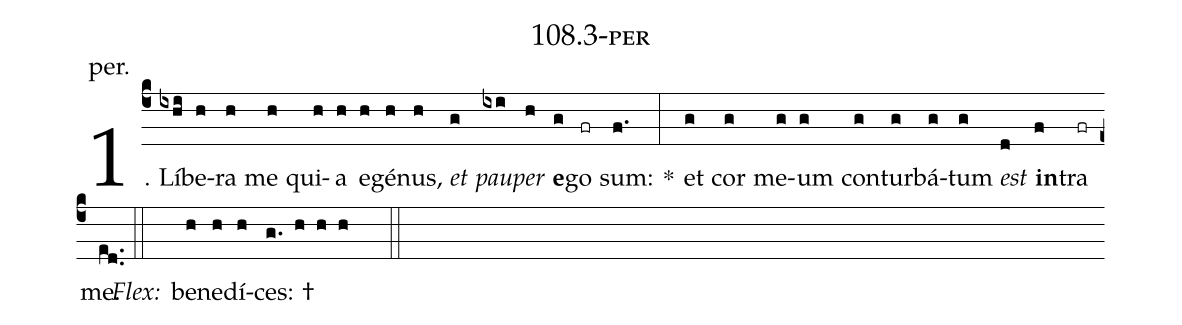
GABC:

name: 108.3-per;
annotation: per.;
%%
(c4)1. Lí(ixhi)be(h)ra(h) me(h) qui(h)a(h) e(h)gé(h)nus,(h) <i>et</i>(g) <i>pau</i>(ixi)<i>per</i>(h) <b>e</b>(g)go(fr) sum:(f.) *(:) et(g) cor(g) me(g)um(g) con(g)tur(g)bá(g)tum(g) <i>est</i>(d) <b>in</b>(f)tra(fr) me.(ed..) (::)
<i>Flex:</i>()  be(h)ne(h)dí(h)ces: †(g. h h h  ::)
